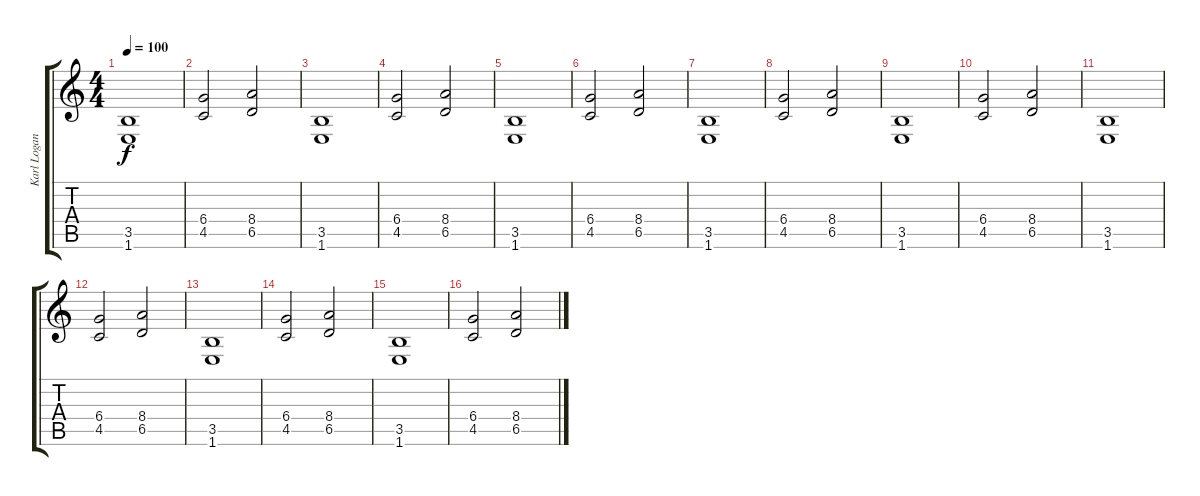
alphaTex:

\track ("Karl Logan" "Karl Logan") {instrument distortionguitar}
\staff {score tabs}
\tuning (Eb4 Bb3 Gb3 Db3 Ab2 Eb2) {hide}
\ts (4 4)
\tempo 100
\clef g2
\ks c
(3.5 1.6).1{dy f} |
(6.4 4.5).2 (8.4 6.5).2 |
(3.5 1.6).1 |
(6.4 4.5).2 (8.4 6.5).2 |
(3.5 1.6).1 |
(6.4 4.5).2 (8.4 6.5).2 |
(3.5 1.6).1 |
(6.4 4.5).2 (8.4 6.5).2 |
(3.5 1.6).1 |
(6.4 4.5).2 (8.4 6.5).2 |
(3.5 1.6).1 |
(6.4 4.5).2 (8.4 6.5).2 |
(3.5 1.6).1 |
(6.4 4.5).2 (8.4 6.5).2 |
(3.5 1.6).1 |
(6.4 4.5).2 (8.4 6.5).2
